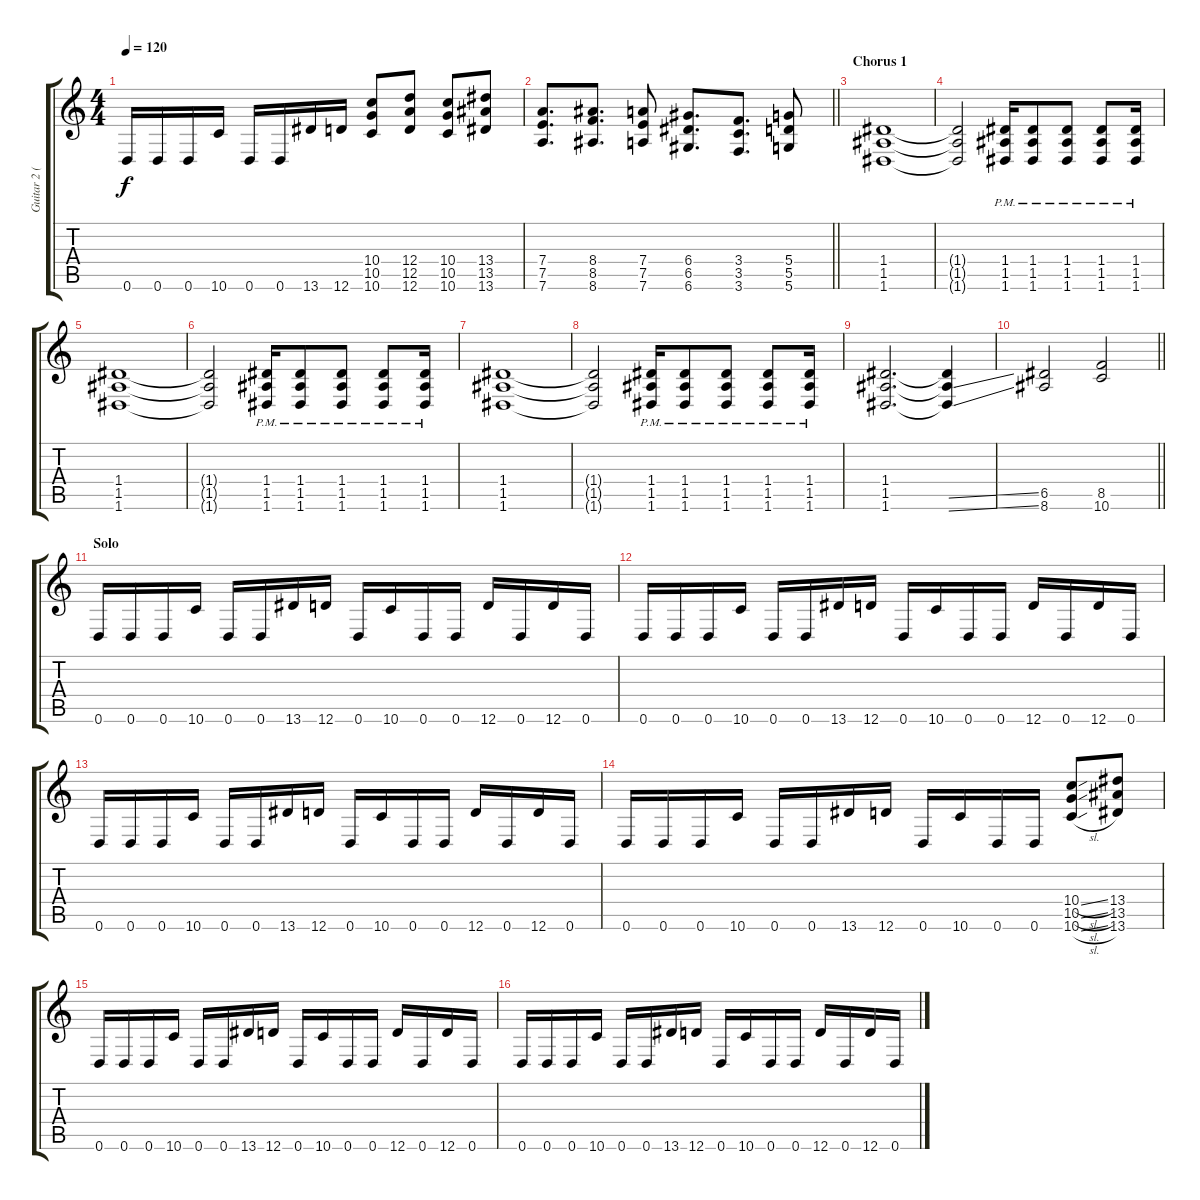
\track ("Guitar 2 (Alt Tuning: Drop D)" "Guitar 2 (") {instrument distortionguitar}
\staff {score tabs}
\tuning (E4 B3 G3 D3 A2 D2) {hide}
\ts (4 4)
\tempo 120
\clef g2
\ks c
0.6.16{dy f} 0.6.16 0.6.16 10.6.16 0.6.16 0.6.16 13.6.16 12.6.16 (10.4 10.5 10.6).8 (12.4 12.5 12.6).8 (10.4 10.5 10.6).8 (13.4 13.5 13.6).8 |
\barLineRight lightlight
(7.4 7.5 7.6).8{d} (8.4 8.5 8.6).8{d} (7.4 7.5 7.6).8 (6.4 6.5 6.6).8{d} (3.4 3.5 3.6).8{d} (5.4 5.5 5.6).8 |
\section ("" "Chorus 1")
(1.4 1.5 1.6).1 |
(1.4{t} 1.5{t} 1.6{t}).2 (1.4{pm} 1.5{pm} 1.6{pm}).16 (1.4{pm} 1.5{pm} 1.6{pm}).8 (1.4{pm} 1.5{pm} 1.6{pm}).8 (1.4{pm} 1.5{pm} 1.6{pm}).8 (1.4{pm} 1.5{pm} 1.6{pm}).16 |
(1.4 1.5 1.6).1 |
(1.4{t} 1.5{t} 1.6{t}).2 (1.4{pm} 1.5{pm} 1.6{pm}).16 (1.4{pm} 1.5{pm} 1.6{pm}).8 (1.4{pm} 1.5{pm} 1.6{pm}).8 (1.4{pm} 1.5{pm} 1.6{pm}).8 (1.4{pm} 1.5{pm} 1.6{pm}).16 |
(1.4 1.5 1.6).1 |
(1.4{t} 1.5{t} 1.6{t}).2 (1.4{pm} 1.5{pm} 1.6{pm}).16 (1.4{pm} 1.5{pm} 1.6{pm}).8 (1.4{pm} 1.5{pm} 1.6{pm}).8 (1.4{pm} 1.5{pm} 1.6{pm}).8 (1.4{pm} 1.5{pm} 1.6{pm}).16 |
(1.4 1.5 1.6).2{d} (1.4{t} 1.5{ss t} 1.6{ss t}).4 |
\barLineRight lightlight
(6.5 8.6).2 (8.5 10.6).2 |
\section ("" "Solo")
0.6.16{balance 10} 0.6.16 0.6.16 10.6.16 0.6.16 0.6.16 13.6.16 12.6.16 0.6.16 10.6.16 0.6.16 0.6.16 12.6.16 0.6.16 12.6.16 0.6.16 |
0.6.16 0.6.16 0.6.16 10.6.16 0.6.16 0.6.16 13.6.16 12.6.16 0.6.16 10.6.16 0.6.16 0.6.16 12.6.16 0.6.16 12.6.16 0.6.16 |
0.6.16 0.6.16 0.6.16 10.6.16 0.6.16 0.6.16 13.6.16 12.6.16 0.6.16 10.6.16 0.6.16 0.6.16 12.6.16 0.6.16 12.6.16 0.6.16 |
0.6.16 0.6.16 0.6.16 10.6.16 0.6.16 0.6.16 13.6.16 12.6.16 0.6.16 10.6.16 0.6.16 0.6.16 (10.4{sl} 10.5{sl} 10.6{sl}).8 (13.4 13.5 13.6).8 |
0.6.16 0.6.16 0.6.16 10.6.16 0.6.16 0.6.16 13.6.16 12.6.16 0.6.16 10.6.16 0.6.16 0.6.16 12.6.16 0.6.16 12.6.16 0.6.16 |
0.6.16 0.6.16 0.6.16 10.6.16 0.6.16 0.6.16 13.6.16 12.6.16 0.6.16 10.6.16 0.6.16 0.6.16 12.6.16 0.6.16 12.6.16 0.6.16
